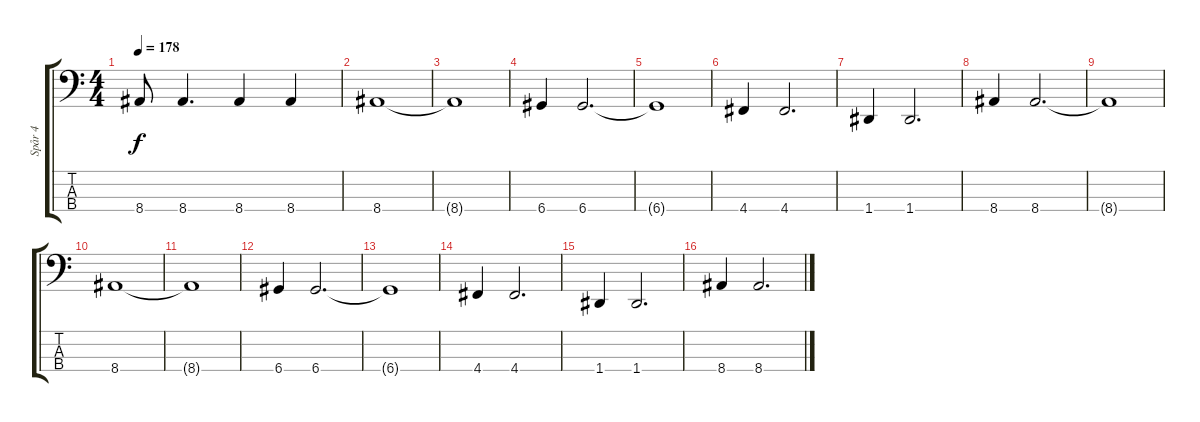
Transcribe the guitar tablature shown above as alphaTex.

\track ("Spår 4" "Spår 4") {instrument synthbass1}
\staff {score tabs}
\tuning (G2 D2 A1 D1) {hide}
\ts (4 4)
\tempo 178
\clef f4
\ks c
8.4{t}.8{dy f} 8.4.4{d} 8.4.4 8.4.4 |
8.4.1 |
8.4{t}.1 |
6.4.4 6.4.2{d} |
6.4{t}.1 |
4.4.4 4.4.2{d} |
1.4.4 1.4.2{d} |
8.4.4 8.4.2{d} |
8.4{t}.1 |
8.4.1 |
8.4{t}.1 |
6.4.4 6.4.2{d} |
6.4{t}.1 |
4.4.4 4.4.2{d} |
1.4.4 1.4.2{d} |
8.4.4 8.4.2{d}
